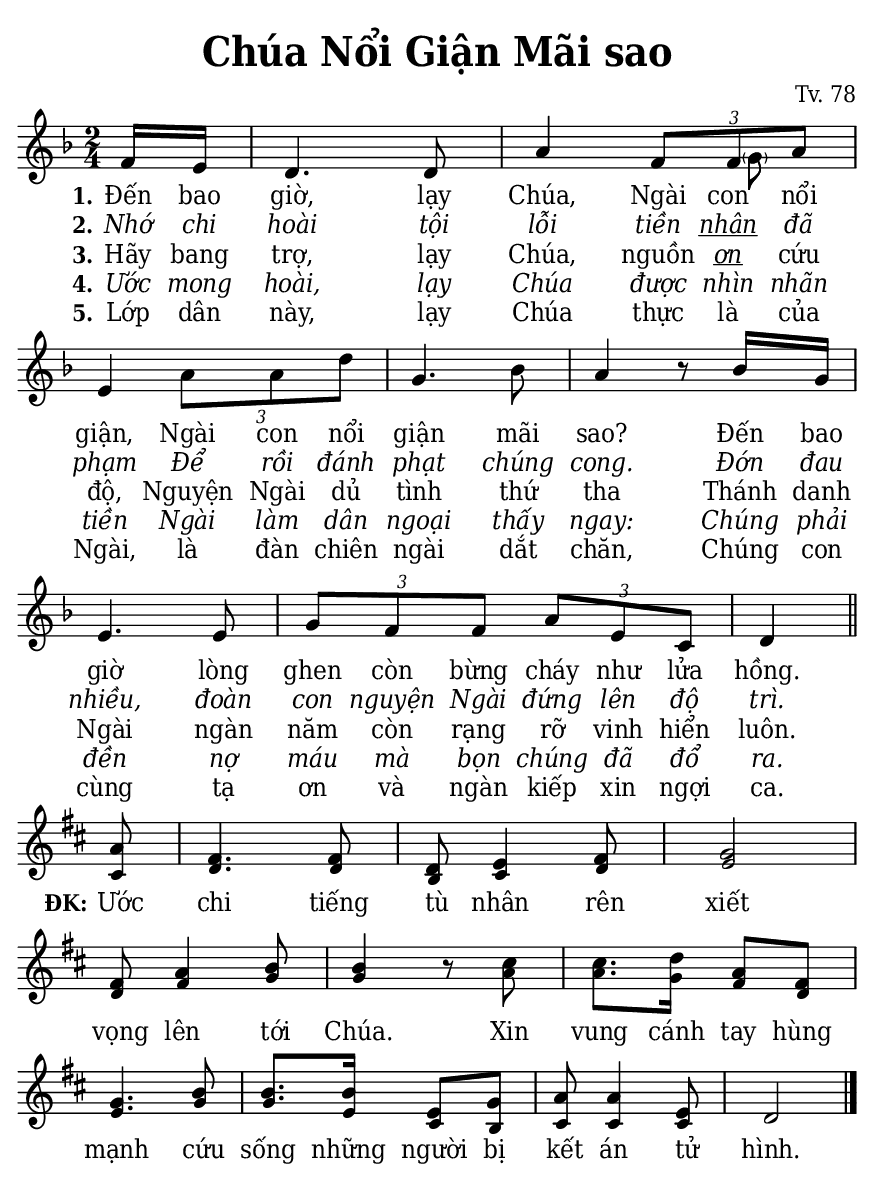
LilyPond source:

% Cài đặt chung\
\version "2.22.1"
\include "english.ly"

\header {
  title = \markup { \fontsize #1 "Chúa Nổi Giận Mãi sao" }
  composer = "Tv. 78"
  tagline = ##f
}

% Nhạc phiên khúc
nhacPhienKhucSop = \relative c' {
  \partial 8 f16 e |
  d4. d8 |
  a'4 \tuplet 3/2 { f8
  <<
    {
      \voiceOne
      f
    }
    \new Voice = "splitpart" {
      \voiceTwo
      \once \override NoteColumn.force-hshift = #2
      \parenthesize
      g
    }
  >>
  \oneVoice
  a } |
  e4 \tuplet 3/2 { a8 a d } |
  g,4. bf8 |
  a4 r8 bf16 g |
  e4. e8 |
  \tuplet 3/2 { g8 f f } \tuplet 3/2 { a8 e c } |
  \partial 4 d4 \bar "||" \break
  
  \set Staff.explicitKeySignatureVisibility = #end-of-line-invisible
  \set Staff.printKeyCancellation = ##f
  \key d \major
  \partial 8 a'8 |
  fs4. fs8 |
  d e4 fs8 |
  g2 |
  fs8 a4 b8 |
  b4 r8 cs |
  cs8. d16 a8 fs |
  g4. b8 |
  b8. b16 e,8 g |
  a a4 e8 |
  d2 \bar "|."
}

nhacPhienKhucAlto = \relative c' {
  r8 |
  R2*7
  r4
  
  \set Staff.explicitKeySignatureVisibility = #end-of-line-invisible
  \set Staff.printKeyCancellation = ##f
  \key d \major
  cs8 |
  d4. d8 |
  b cs4 d8 |
  e2 |
  d8 fs4 g8 |
  g4 r8 a |
  a8. g16 fs8 d |
  e4. g8 |
  g8. e16 cs8 b |
  cs cs4 cs8 |
  d2
}

% Lời phiên khúc
loiPhienKhucSop = \lyrics {
  <<
    {
      \set stanza = "1."
      Đến bao giờ, lạy Chúa, Ngài con nổi giận,
      Ngài con nổi giận mãi sao?
      Đến bao giờ lòng ghen còn bừng cháy như lửa hồng.
    }
    \new Lyrics {
	    \set associatedVoice = "beSop"
	    \set stanza = "2."
      \override Lyrics.LyricText.font-shape = #'italic
	    Nhớ chi hoài tội lỗi tiền
	    \markup { \italic \underline "nhân" }
	    đã phạm
	    Để rồi đánh phạt chúng cong.
	    Đớn đau nhiều, đoàn con nguyện Ngài đứng lên độ trì.
    }
    \new Lyrics {
	    \set associatedVoice = "beSop"
	    \set stanza = "3."
	    Hãy bang trợ, lạy Chúa, nguồn
	    \markup { \italic \underline "ơn" }
	    cứu độ, Nguyện Ngài dủ tình thứ tha
	    Thánh danh Ngài ngàn năm còn rạng rỡ vinh hiển luôn.
    }
    \new Lyrics {
	    \set associatedVoice = "beSop"
	    \set stanza = "4."
      \override Lyrics.LyricText.font-shape = #'italic
	    Ước mong hoài, lạy Chúa được nhìn nhãn tiền
	    Ngài làm dân ngoại thấy ngay:
	    Chúng phải đền nợ máu mà bọn chúng đã đổ ra.
    }
    \new Lyrics {
	    \set associatedVoice = "beSop"
	    \set stanza = "5."
	    Lớp dân này, lạy Chúa thực là của Ngài,
	    là đàn chiên ngài dắt chăn,
	    Chúng con cùng tạ ơn và ngàn kiếp xin ngợi ca.
    }
  >>
  \set stanza = "ĐK:"
  Ước chi tiếng tù nhân rên xiết
  vọng lên tới Chúa.
  Xin vung cánh tay hùng mạnh cứu sống
  những người bị kết án tử hình.
}

% Dàn trang
\paper {
  #(set-paper-size "a5")
  top-margin = 3\mm
  bottom-margin = 3\mm
  left-margin = 3\mm
  right-margin = 3\mm
  indent = #0
  #(define fonts
	 (make-pango-font-tree "Deja Vu Serif Condensed"
	 		       "Deja Vu Serif Condensed"
			       "Deja Vu Serif Condensed"
			       (/ 20 20)))
  print-page-number = ##f
  page-count = 1
}

TongNhip = {
  \key f \major \time 2/4
  \set Timing.beamExceptions = #'()
  \set Timing.baseMoment = #(ly:make-moment 1/4)
}

% Đổi kích thước nốt cho bè phụ
notBePhu =
#(define-music-function (font-size music) (number? ly:music?)
   (for-some-music
     (lambda (m)
       (if (music-is-of-type? m 'rhythmic-event)
           (begin
             (set! (ly:music-property m 'tweaks)
                   (cons `(font-size . ,font-size)
                         (ly:music-property m 'tweaks)))
             #t)
           #f))
     music)
   music)

\score {
  \new ChoirStaff <<
    \new Staff \with {
        \consists "Merge_rests_engraver"
        printPartCombineTexts = ##f
      }
      <<
      \new Voice \TongNhip \partCombine 
        \nhacPhienKhucSop
        \notBePhu -1 { \nhacPhienKhucAlto }
      \new NullVoice = beSop \nhacPhienKhucSop
      \new Lyrics \lyricsto beSop \loiPhienKhucSop
      >>
  >>
  \layout {
    \override Lyrics.LyricSpace.minimum-distance = #1.5
    \override Score.BarNumber.break-visibility = ##(#f #f #f)
    \override Score.SpacingSpanner.uniform-stretching = ##t
  } 
}
